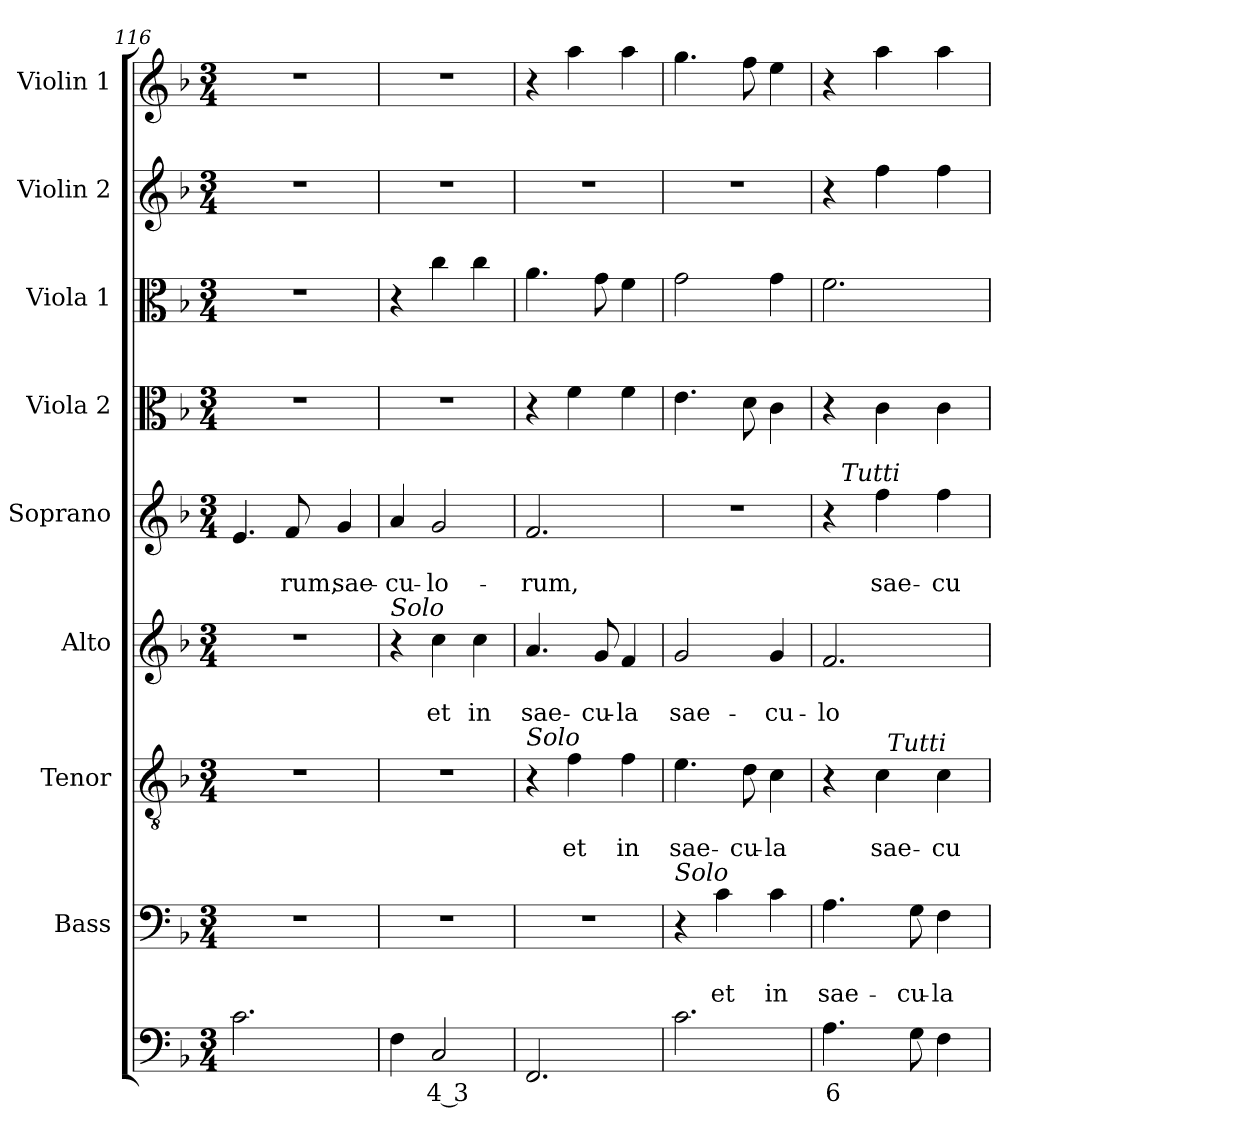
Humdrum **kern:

**kern	**text	**kern	**text	**text	**kern	**text	**text	**kern	**text	**text	**kern	**text	**text	**kern	**kern	**kern	**kern
*part9	*part9	*part8	*part8	*part8	*part7	*part7	*part7	*part6	*part6	*part6	*part5	*part5	*part5	*part4	*part3	*part2	*part1
*staff9	*staff9	*staff8	*staff8	*staff8	*staff7	*staff7	*staff7	*staff6	*staff6	*staff6	*staff5	*staff5	*staff5	*staff4	*staff3	*staff2	*staff1
*	*	*I"Bass	*	*	*I"Tenor	*	*	*I"Alto	*	*	*I"Soprano	*	*	*I"Viola 2	*I"Viola 1	*I"Violin 2	*I"Violin 1
*	*	*I'B	*	*	*I'T	*	*	*I'A	*	*	*I'S	*	*	*I'Vla. 2	*I'Vla. 1	*I'Vln. 2	*I'Vln. 1
!!LO:LB:g=z
*clefF4	*	*clefF4	*	*	*clefGv2	*	*	*clefG2	*	*	*clefG2	*	*	*clefC3	*clefC3	*clefG2	*clefG2
*k[b-]	*	*k[b-]	*	*	*k[b-]	*	*	*k[b-]	*	*	*k[b-]	*	*	*k[b-]	*k[b-]	*k[b-]	*k[b-]
*F:	*	*F:	*	*	*F:	*	*	*F:	*	*	*F:	*	*	*F:	*F:	*F:	*F:
*M3/4	*	*M3/4	*	*	*M3/4	*	*	*M3/4	*	*	*M3/4	*	*	*M3/4	*M3/4	*M3/4	*M3/4
=116	=116	=116	=116	=116	=116	=116	=116	=116	=116	=116	=116	=116	=116	=116	=116	=116	=116
2.c\	.	2.r	.	.	2.r	.	.	2.r	.	.	4.e/	.	.	2.r	2.r	2.r	2.r
!	!	!	!	!	!	!	!	!	!	!	!	!	!LO:LY:b	!	!	!	!
.	.	.	.	.	.	.	.	.	.	.	8f/	.	-rum,	.	.	.	.
!	!	!	!	!	!	!	!	!	!	!	!	!	!LO:LY:b	!	!	!	!
.	.	.	.	.	.	.	.	.	.	.	4g/	.	sae-	.	.	.	.
=117	=117	=117	=117	=117	=117	=117	=117	=117	=117	=117	=117	=117	=117	=117	=117	=117	=117
!	!	!	!	!	!	!	!	!LO:TX:a:i:t=Solo	!	!	!	!	!	!	!	!	!
!	!	!	!	!	!	!	!	!	!	!	!	!	!LO:LY:b	!	!	!	!
4F\	.	2.r	.	.	2.r	.	.	4r	.	.	4a/	.	-cu-	2.r	4r	2.r	2.r
!	!LO:LY:b	!	!	!	!	!	!	!	!	!LO:LY:b	!	!	!LO:LY:b	!	!	!	!
2C/	4 3	.	.	.	.	.	.	4cc\	.	et	2g/	.	-lo-	.	4cc\	.	.
!	!	!	!	!	!	!	!	!	!	!LO:LY:b	!	!	!	!	!	!	!
.	.	.	.	.	.	.	.	4cc\	.	in	.	.	.	.	4cc\	.	.
=118	=118	=118	=118	=118	=118	=118	=118	=118	=118	=118	=118	=118	=118	=118	=118	=118	=118
!	!	!	!	!	!LO:TX:a:i:t=Solo	!	!	!	!	!	!	!	!	!	!	!	!
!	!	!	!	!	!	!	!	!	!	!LO:LY:b	!	!	!LO:LY:b	!	!	!	!
2.FF/	.	2.r	.	.	4r	.	.	4.a/	.	sae-	2.f/	.	-rum,	4r	4.a\	2.r	4r
!	!	!	!	!	!	!	!LO:LY:b	!	!	!	!	!	!	!	!	!	!
.	.	.	.	.	4f\	.	et	.	.	.	.	.	.	4f\	.	.	4aa\
!	!	!	!	!	!	!	!	!	!	!LO:LY:b	!	!	!	!	!	!	!
.	.	.	.	.	.	.	.	8g/	.	-cu-	.	.	.	.	8g\	.	.
!	!	!	!	!	!	!	!LO:LY:b	!	!	!LO:LY:b	!	!	!	!	!	!	!
.	.	.	.	.	4f\	.	in	4f/	.	-la	.	.	.	4f\	4f\	.	4aa\
=119	=119	=119	=119	=119	=119	=119	=119	=119	=119	=119	=119	=119	=119	=119	=119	=119	=119
!	!	!LO:TX:a:i:t=Solo	!	!	!	!	!	!	!	!	!	!	!	!	!	!	!
!	!	!	!	!	!	!	!LO:LY:b	!	!	!LO:LY:b	!	!	!	!	!	!	!
2.c\	.	4r	.	.	4.e\	.	sae-	2g/	.	sae-	2.r	.	.	4.e\	2g\	2.r	4.gg\
!	!	!	!	!LO:LY:b	!	!	!	!	!	!	!	!	!	!	!	!	!
.	.	4c\	.	et	.	.	.	.	.	.	.	.	.	.	.	.	.
!	!	!	!	!	!	!	!LO:LY:b	!	!	!	!	!	!	!	!	!	!
.	.	.	.	.	8d\	.	-cu-	.	.	.	.	.	.	8d\	.	.	8ff\
!	!	!	!	!LO:LY:b	!	!	!LO:LY:b	!	!	!LO:LY:b	!	!	!	!	!	!	!
.	.	4c\	.	in	4c\	.	-la	4g/	.	-cu-	.	.	.	4c\	4g\	.	4ee\
=120	=120	=120	=120	=120	=120	=120	=120	=120	=120	=120	=120	=120	=120	=120	=120	=120	=120
!	!LO:LY:b	!	!	!LO:LY:b	!	!	!	!	!	!LO:LY:b	!	!	!	!	!	!	!
*	*	*	*	*	*^	*	*	*	*	*	*^	*	*	*	*	*	*
4.A\	6	4.A\	.	sae-	4r	4ryy	.	.	2.f/	.	-lo-	4r	16ryy	.	.	4r	2.f\	4r	4r
!	!	!	!	!	!	!	!	!	!	!	!	!	!LO:TX:a:i:t=Tutti	!	!	!	!	!	!
.	.	.	.	.	.	.	.	.	.	.	.	.	2ryy	.	.	.	.	.	.
!	!	!	!	!	!	!	!	!LO:LY:b	!	!	!	!	!	!	!LO:LY:b	!	!	!	!
.	.	.	.	.	4c\	32ryy	.	sae-	.	.	.	4ff\	.	.	sae-	4c\	.	4ff\	4aa\
!	!	!	!	!	!	!LO:TX:a:i:t=Tutti	!	!	!	!	!	!	!	!	!	!	!	!	!
.	.	.	.	.	.	4...ryy	.	.	.	.	.	.	.	.	.	.	.	.	.
!	!	!	!	!LO:LY:b	!	!	!	!	!	!	!	!	!	!	!	!	!	!	!
8G\	.	8G\	.	-cu-	.	.	.	.	.	.	.	.	.	.	.	.	.	.	.
!	!	!	!	!LO:LY:b	!	!	!	!LO:LY:b	!	!	!	!	!	!	!LO:LY:b	!	!	!	!
4F\	.	4F\	.	-la	4c\	.	.	-cu-	.	.	.	4ff\	.	.	-cu-	4c\	.	4ff\	4aa\
.	.	.	.	.	.	.	.	.	.	.	.	.	8.ryy	.	.	.	.	.	.
*	*	*	*	*	*v	*v	*	*	*	*	*	*v	*v	*	*	*	*	*	*
=	=	=	=	=	=	=	=	=	=	=	=	=	=	=	=	=	=
*-	*-	*-	*-	*-	*-	*-	*-	*-	*-	*-	*-	*-	*-	*-	*-	*-	*-
